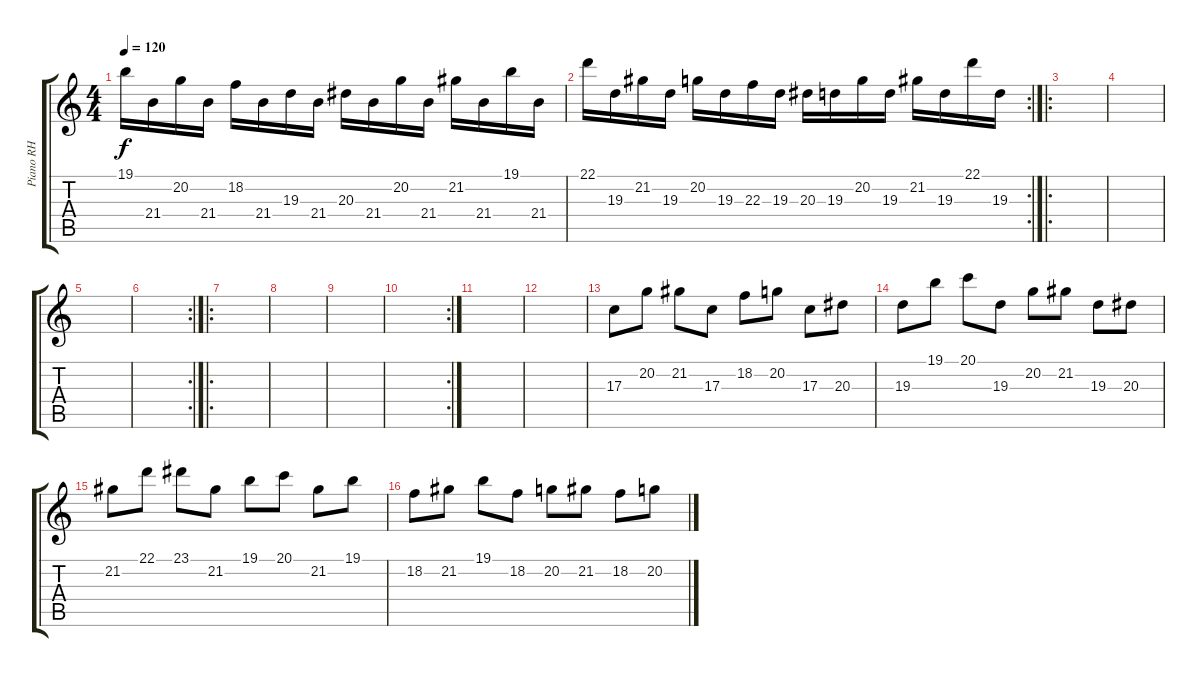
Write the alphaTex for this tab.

\track ("Piano RH" "Piano RH") {instrument acousticgrandpiano}
\staff {score tabs}
\tuning (E4 B3 G3 D3 A2 E2) {hide}
\ts (4 4)
\tempo 120
\clef g2
\ks c
19.1.16{dy f} 21.4.16 20.2.16 21.4.16 18.2.16 21.4.16 19.3.16 21.4.16 20.3.16 21.4.16 20.2.16 21.4.16 21.2.16 21.4.16 19.1.16 21.4.16 |
\rc 2
22.1.16 19.3.16 21.2.16 19.3.16 20.2.16 19.3.16 22.3.16 19.3.16 20.3.16 19.3.16 20.2.16 19.3.16 21.2.16 19.3.16 22.1.16 19.3.16 |
\ro
|
|
|
\rc 2
|
\ro
|
|
|
\rc 2
|
|
|
17.3.8 20.2.8 21.2.8 17.3.8 18.2.8 20.2.8 17.3.8 20.3.8 |
19.3.8 19.1.8 20.1.8 19.3.8 20.2.8 21.2.8 19.3.8 20.3.8 |
21.2.8 22.1.8 23.1.8 21.2.8 19.1.8 20.1.8 21.2.8 19.1.8 |
18.2.8 21.2.8 19.1.8 18.2.8 20.2.8 21.2.8 18.2.8 20.2.8
